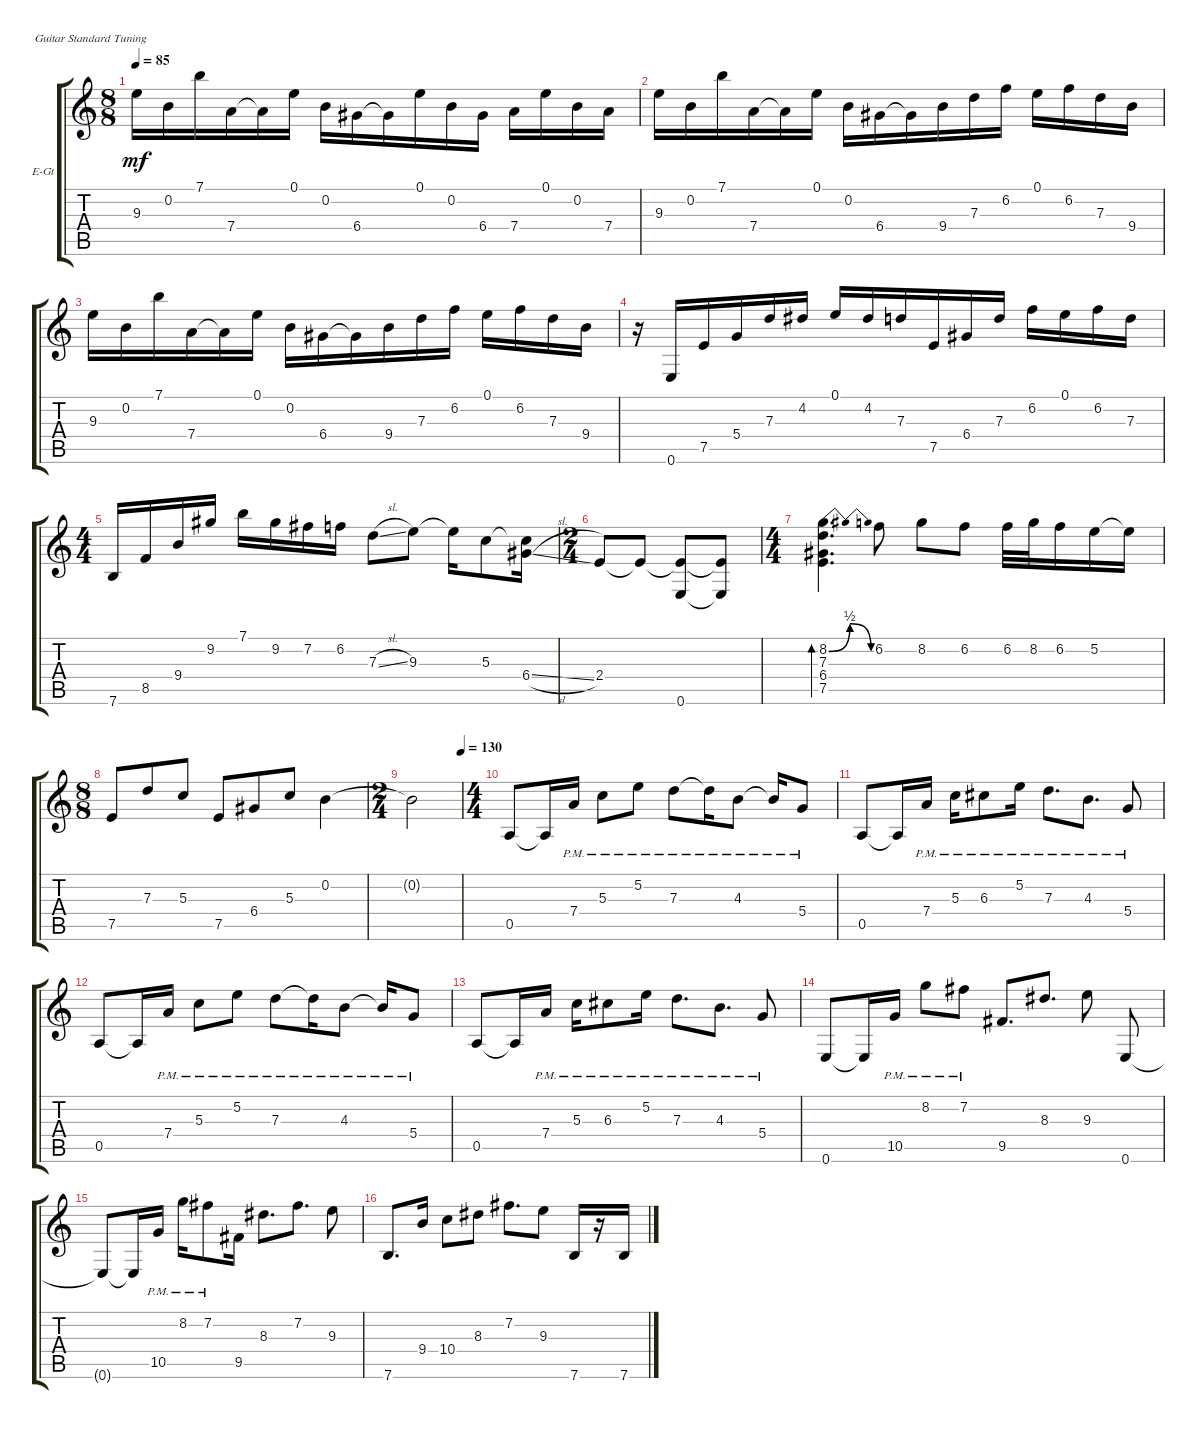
\defaultSystemsLayout 4
\bracketExtendMode groupsimilarinstruments
\firstSystemTrackNameOrientation horizontal
\otherSystemsTrackNameOrientation horizontal
\track ("Al Di Clean" "E-Gt") {instrument electricguitarclean}
\staff {score tabs}
\tuning (E4 B3 G3 D3 A2 E2)
\ts (8 8)
\tempo 85
\clef g2
\ks c
9.3.16{dy mf} 0.2.16 7.1.16 7.4.16 7.4{t}.16 0.1.16 0.2.16 6.4.16 6.4{t}.16 0.1.16 0.2.16 6.4.16 7.4.16 0.1.16 0.2.16 7.4.16 |
9.3.16 0.2.16 7.1.16 7.4.16 7.4{t}.16 0.1.16 0.2.16 6.4.16 6.4{t}.16 9.4.16 7.3.16 6.2.16 0.1.16 6.2.16 7.3.16 9.4.16 |
9.3.16 0.2.16 7.1.16 7.4.16 7.4{t}.16 0.1.16 0.2.16 6.4.16 6.4{t}.16 9.4.16 7.3.16 6.2.16 0.1.16 6.2.16 7.3.16 9.4.16 |
r.16 0.6.16 7.5.16 5.4.16 7.3.16 4.2.16 0.1.16 4.2.16 7.3.16 7.5.16 6.4.16 7.3.16 6.2.16 0.1.16 6.2.16 7.3.16 |
\ts (4 4)
7.6.16 8.5.16 9.4.16 9.2.16 7.1.16 9.2.16 7.2.16 6.2.16 7.3{sl}.8 9.3.8 9.3{t}.16 5.3.8 (5.3{t} 6.4{sl}).16 |
\ts (2 4)
2.4.8 2.4{t}.8 (2.4{t} 0.6).8 (2.4{t} 0.6{t}).8 |
\ts (4 4)
(7.5 6.4 7.3 8.2{be (bendrelease 15 0 22.2 2 30.599999999999998 2 40.8 0)}).4{d bd 119} 6.2.8 8.2.8 6.2.8 6.2.32 8.2.32 6.2.16 5.2.16 5.2{t}.16 |
\ts (8 8)
7.5.8 7.3.8 5.3.8 7.5.8 6.4.8 5.3.8 0.2.4 |
\ts (2 4)
\tempo (130 1)
0.2{t}.2 |
\ts (4 4)
0.5.8 0.5{t}.16 7.4{pm}.16 5.3{pm}.8 5.2{pm}.8 7.3{pm}.8 7.3{pm t}.16 4.3{pm}.8 4.3{pm t}.16 5.4{pm}.8 |
0.5.8 0.5{t}.16 7.4{pm}.16 5.3{pm}.16 6.3{pm}.8 5.2{pm}.16 7.3{pm}.8{d} 4.3{pm}.8{d} 5.4{pm}.8 |
0.5.8 0.5{t}.16 7.4{pm}.16 5.3{pm}.8 5.2{pm}.8 7.3{pm}.8 7.3{pm t}.16 4.3{pm}.8 4.3{pm t}.16 5.4{pm}.8 |
0.5.8 0.5{t}.16 7.4{pm}.16 5.3{pm}.16 6.3{pm}.8 5.2{pm}.16 7.3{pm}.8{d} 4.3{pm}.8{d} 5.4{pm}.8 |
0.6.8 0.6{t}.16 10.5{pm}.16 8.2{pm}.8 7.2{pm}.8 9.5.8{d} 8.3.8{d} 9.3.8 0.6.8 |
0.6{t}.8 0.6{t}.16 10.5{pm}.16 8.2{pm}.16 7.2{pm}.8 9.5.16 8.3.8{d} 7.2.8{d} 9.3.8 |
7.6.8{d} 9.4.16 10.4.8 8.3.8 7.2.8{d} 9.3.8 7.6.16 r.16 7.6.16
